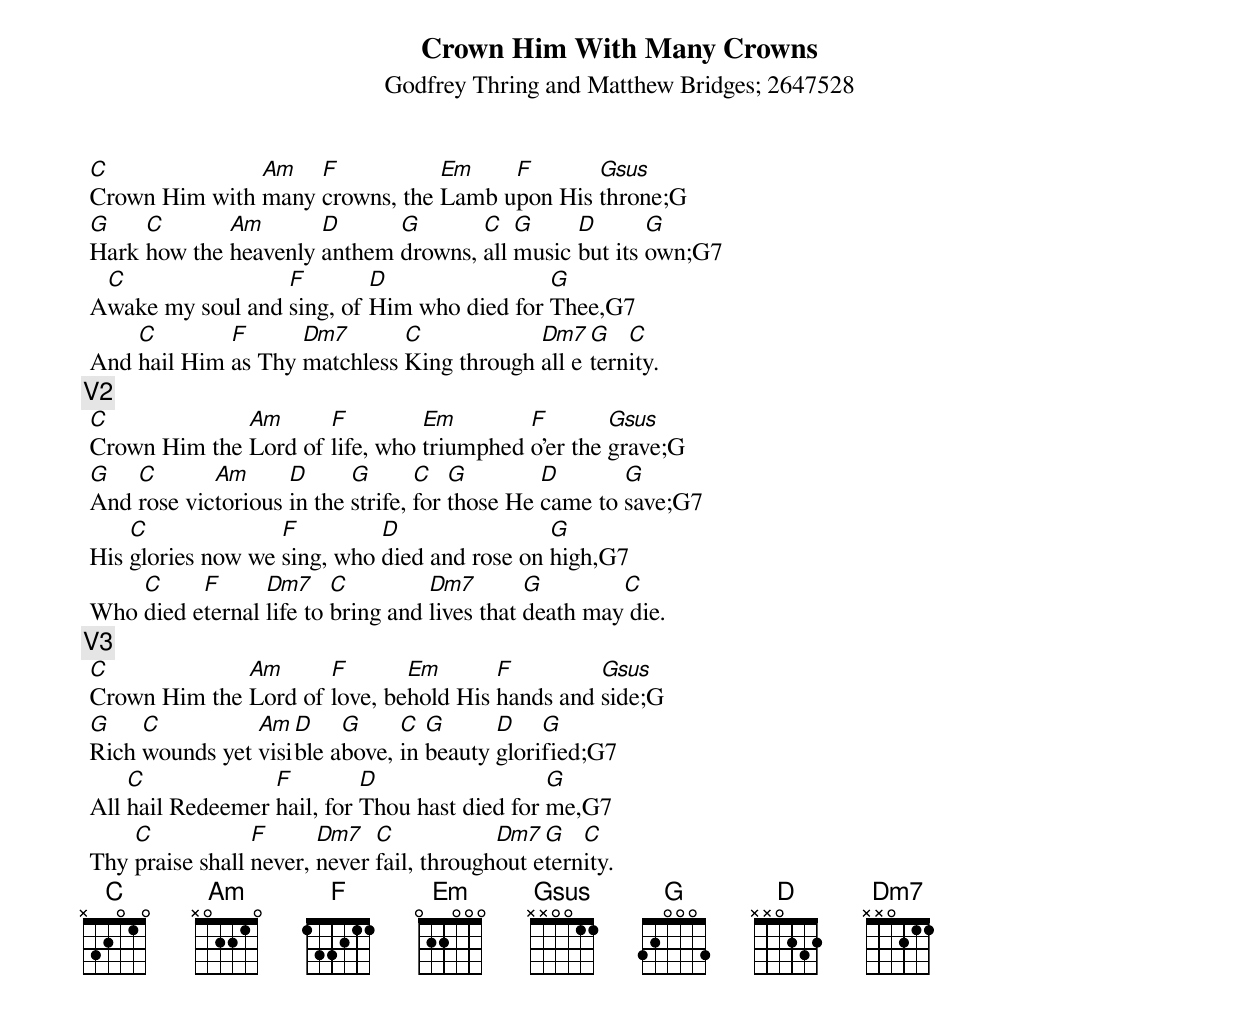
{title:Crown Him With Many Crowns}
{subtitle:Godfrey Thring and Matthew Bridges}
{subtitle:2647528}
 [C]Crown Him with [Am]many [F]crowns, the [Em]Lamb u[F]pon His [Gsus]throne;G
 [G]Hark [C]how the [Am]heavenly [D]anthem [G]drowns, [C]all [G]music [D]but its [G]own;G7
 A[C]wake my soul and [F]sing, of [D]Him who died for [G]Thee,G7
 And [C]hail Him [F]as Thy [Dm7]matchless [C]King through [Dm7]all e[G]tern[C]ity.
{comment:V2}
 [C]Crown Him the [Am]Lord of [F]life, who [Em]triumphed [F]o’er the [Gsus]grave;G
 [G]And [C]rose vic[Am]torious [D]in the [G]strife, [C]for [G]those He [D]came to [G]save;G7
 His [C]glories now we [F]sing, who [D]died and rose on [G]high,G7
 Who [C]died e[F]ternal [Dm7]life to [C]bring and [Dm7]lives that [G]death may[C] die.
{comment:V3}
 [C]Crown Him the [Am]Lord of [F]love, be[Em]hold His [F]hands and [Gsus]side;G
 [G]Rich [C]wounds yet [Am]visi[D]ble a[G]bove, [C]in [G]beauty [D]glori[G]fied;G7
 All [C]hail Redeemer [F]hail, for [D]Thou hast died for [G]me,G7
 Thy [C]praise shall [F]never, [Dm7]never [C]fail, through[Dm7]out e[G]tern[C]ity.
